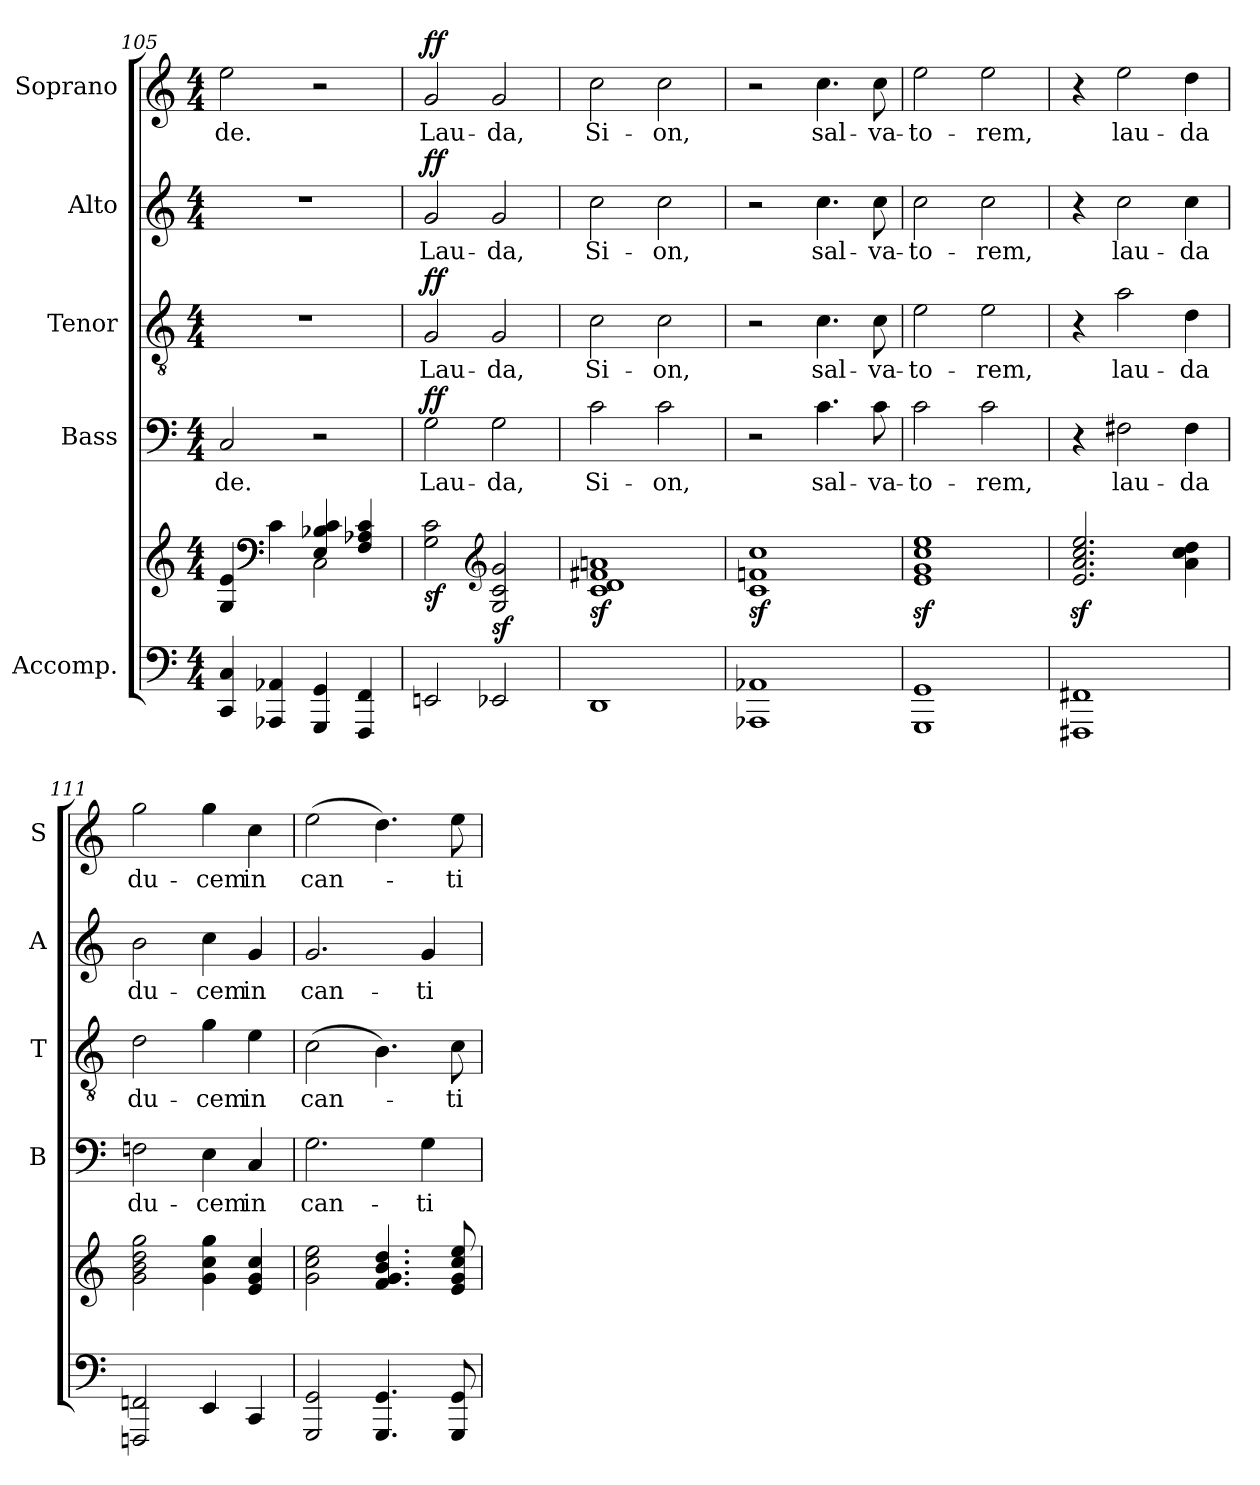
**kern	**kern	**dynam	**kern	**text	**dynam	**kern	**text	**dynam	**kern	**text	**dynam	**kern	**text	**dynam
*part5	*part5	*part5	*part4	*part4	*part4	*part3	*part3	*part3	*part2	*part2	*part2	*part1	*part1	*part1
*staff6	*staff5	*staff5/6	*staff4	*staff4	*staff4	*staff3	*staff3	*staff3	*staff2	*staff2	*staff2	*staff1	*staff1	*staff1
*I"Accomp.	*	*	*I"Bass	*	*	*I"Tenor	*	*	*I"Alto	*	*	*I"Soprano	*	*
*	*	*	*I'B	*	*	*I'T	*	*	*I'A	*	*	*I'S	*	*
*clefF4	*clefG2	*	*clefF4	*	*	*clefGv2	*	*	*clefG2	*	*	*clefG2	*	*
*k[]	*k[]	*	*k[]	*	*	*k[]	*	*	*k[]	*	*	*k[]	*	*
*M4/4	*M4/4	*	*M4/4	*	*	*M4/4	*	*	*M4/4	*	*	*M4/4	*	*
=105	=105	=105	=105	=105	=105	=105	=105	=105	=105	=105	=105	=105	=105	=105
*^	*^	*	*	*	*	*	*	*	*	*	*	*	*	*
!	!	!	!	!	!	!LO:LY:b	!	!	!	!	!	!	!	!	!LO:LY:b	!
4CC/ 4C/	1ryy	4G/ 4e/	4ryy	.	2C/	de.	.	1r	.	.	1r	.	.	2ee\	de.	.
*	*	*clefF4	*	*	*	*	*	*	*	*	*	*	*	*	*	*
4AAA-X/ 4AA-X/	.	4ryy	4c\	.	.	.	.	.	.	.	.	.	.	.	.	.
4GGG/ 4GG/	.	4E/ 4B-X/ 4c/	2C\	.	2r	.	.	.	.	.	.	.	.	2r	.	.
4FFF/ 4FF/	.	4F/ 4A-X/ 4c/	.	.	.	.	.	.	.	.	.	.	.	.	.	.
=106	=106	=106	=106	=106	=106	=106	=106	=106	=106	=106	=106	=106	=106	=106	=106	=106
!	!	!	!	!LO:DY:b	!	!LO:LY:b	!LO:DY:b	!	!LO:LY:b	!LO:DY:b	!	!LO:LY:b	!LO:DY:b	!	!LO:LY:b	!LO:DY:b
2EEni/	1ryy	2G\ 2c\	1ryy	sf	2G\	Lau-	ff	2G/	Lau-	ff	2g/	Lau-	ff	2g/	Lau-	ff
*	*	*clefG2	*	*	*	*	*	*	*	*	*	*	*	*	*	*
!	!	!	!	!LO:DY:b	!	!LO:LY:b	!	!	!LO:LY:b	!	!	!LO:LY:b	!	!	!LO:LY:b	!
2EE-X/	.	2G/ 2c/ 2g/	.	sf	2G\	-da,	.	2G/	-da,	.	2g/	-da,	.	2g/	-da,	.
=107	=107	=107	=107	=107	=107	=107	=107	=107	=107	=107	=107	=107	=107	=107	=107	=107
!	!	!	!	!LO:DY:b	!	!LO:LY:b	!	!	!LO:LY:b	!	!	!LO:LY:b	!	!	!LO:LY:b	!
1DD	1ryy	1c 1d 1f#X 1ani	1ryy	sf	2c\	Si-	.	2c\	Si-	.	2cc\	Si-	.	2cc\	Si-	.
!	!	!	!	!	!	!LO:LY:b	!	!	!LO:LY:b	!	!	!LO:LY:b	!	!	!LO:LY:b	!
.	.	.	.	.	2c\	-on,	.	2c\	-on,	.	2cc\	-on,	.	2cc\	-on,	.
=108	=108	=108	=108	=108	=108	=108	=108	=108	=108	=108	=108	=108	=108	=108	=108	=108
!	!	!	!	!LO:DY:b	!	!	!	!	!	!	!	!	!	!	!	!
1AAA-X 1AA-X	1ryy	1c 1fni 1cc	1ryy	sf	2r	.	.	2r	.	.	2r	.	.	2r	.	.
!	!	!	!	!	!	!LO:LY:b	!	!	!LO:LY:b	!	!	!LO:LY:b	!	!	!LO:LY:b	!
.	.	.	.	.	4.c\	sal-	.	4.c\	sal-	.	4.cc\	sal-	.	4.cc\	sal-	.
!	!	!	!	!	!	!LO:LY:b	!	!	!LO:LY:b	!	!	!LO:LY:b	!	!	!LO:LY:b	!
.	.	.	.	.	8c\	-va-	.	8c\	-va-	.	8cc\	-va-	.	8cc\	-va-	.
*v	*v	*	*	*	*	*	*	*	*	*	*	*	*	*	*	*
*	*v	*v	*	*	*	*	*	*	*	*	*	*	*	*	*
!!LO:LB:g=z
=109	=109	=109	=109	=109	=109	=109	=109	=109	=109	=109	=109	=109	=109	=109
!	!	!	!	!LO:LY:b	!	!	!LO:LY:b	!	!	!LO:LY:b	!	!	!LO:LY:b	!
1GGG 1GG	1ez< 1gz< 1ccz< 1eez<	.	2c\	-to-	.	2e\	-to-	.	2cc\	-to-	.	2ee\	-to-	.
!	!	!	!	!LO:LY:b	!	!	!LO:LY:b	!	!	!LO:LY:b	!	!	!LO:LY:b	!
.	.	.	2c\	-rem,	.	2e\	-rem,	.	2cc\	-rem,	.	2ee\	-rem,	.
=110	=110	=110	=110	=110	=110	=110	=110	=110	=110	=110	=110	=110	=110	=110
1FFF#X 1FF#X	2.e/z< 2.a/z< 2.cc/z< 2.ee/z<	.	4r	.	.	4r	.	.	4r	.	.	4r	.	.
!	!	!	!	!LO:LY:b	!	!	!LO:LY:b	!	!	!LO:LY:b	!	!	!LO:LY:b	!
.	.	.	2F#X\	lau-	.	2a\	lau-	.	2cc\	lau-	.	2ee\	lau-	.
!	!	!	!	!LO:LY:b	!	!	!LO:LY:b	!	!	!LO:LY:b	!	!	!LO:LY:b	!
.	4a\ 4cc\ 4dd\	.	4F#\	-da	.	4d\	-da	.	4cc\	-da	.	4dd\	-da	.
=111	=111	=111	=111	=111	=111	=111	=111	=111	=111	=111	=111	=111	=111	=111
!	!	!	!	!LO:LY:b	!	!	!LO:LY:b	!	!	!LO:LY:b	!	!	!LO:LY:b	!
2FFFni/ 2FFni/	2g\ 2b\ 2dd\ 2gg\	.	2Fn\	du-	.	2d\	du-	.	2b\	du-	.	2gg\	du-	.
!	!	!	!	!LO:LY:b	!	!	!LO:LY:b	!	!	!LO:LY:b	!	!	!LO:LY:b	!
4EE/	4g\ 4cc\ 4gg\	.	4E\	-cem	.	4g\	-cem	.	4cc\	-cem	.	4gg\	-cem	.
!	!	!	!	!LO:LY:b	!	!	!LO:LY:b	!	!	!LO:LY:b	!	!	!LO:LY:b	!
4CC/	4e/ 4g/ 4cc/	.	4C/	in	.	4e\	in	.	4g/	in	.	4cc\	in	.
=112	=112	=112	=112	=112	=112	=112	=112	=112	=112	=112	=112	=112	=112	=112
!	!	!	!	!LO:LY:b	!	!	!LO:LY:b	!	!	!LO:LY:b	!	!	!LO:LY:b	!
2GGG/ 2GG/	2g\ 2cc\ 2ee\	.	2.G\	can-	.	(>2c\	can-	.	2.g/	can-	.	(>2ee\	can-	.
4.GGG/ 4.GG/	4.f/ 4.g/ 4.b/ 4.dd/	.	.	.	.	4.B\)	.	.	.	.	.	4.dd\)	.	.
!	!	!	!	!LO:LY:b	!	!	!	!	!	!LO:LY:b	!	!	!	!
.	.	.	4G\	-ti-	.	.	.	.	4g/	-ti-	.	.	.	.
!	!	!	!	!	!	!	!LO:LY:b	!	!	!	!	!	!LO:LY:b	!
8GGG/ 8GG/	8e/ 8g/ 8cc/ 8ee/	.	.	.	.	8c\	ti-	.	.	.	.	8ee\	ti-	.
=	=	=	=	=	=	=	=	=	=	=	=	=	=	=
*-	*-	*-	*-	*-	*-	*-	*-	*-	*-	*-	*-	*-	*-	*-
